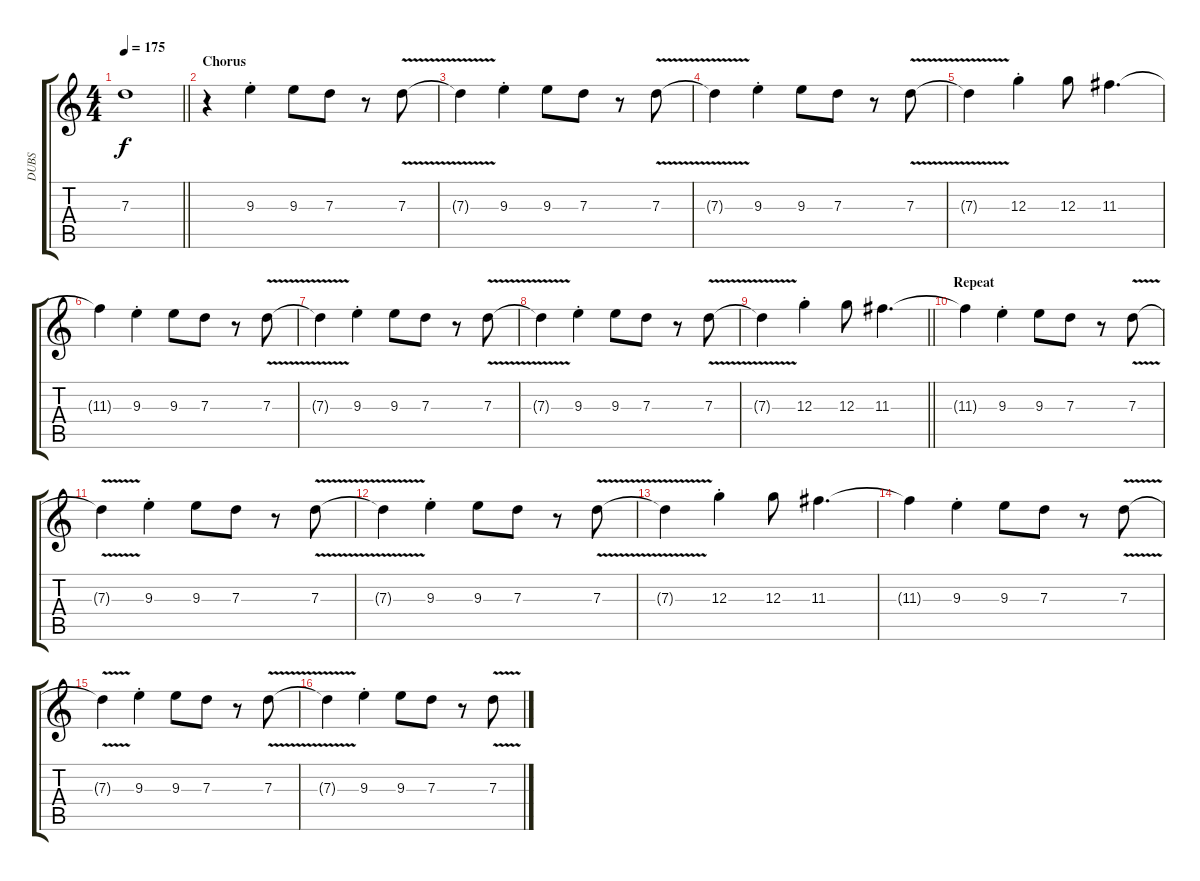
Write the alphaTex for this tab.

\track ("DUBS" "DUBS") {instrument distortionguitar}
\staff {score tabs}
\tuning (E4 B3 G3 D3 A2 D2) {hide}
\ts (4 4)
\tempo 175
\clef g2
\barLineRight lightlight
\ks c
7.3{t}.1{dy f} |
\section ("" "Chorus")
r.4{volume 10} 9.3{st}.4 9.3.8 7.3.8 r.8 7.3{v}.8 |
7.3{t}.4 9.3{st}.4 9.3.8 7.3.8 r.8 7.3{v}.8 |
7.3{t}.4 9.3{st}.4 9.3.8 7.3.8 r.8 7.3{v}.8 |
7.3{t}.4 12.3{st}.4 12.3.8 11.3.4{d} |
11.3{t}.4 9.3{st}.4 9.3.8 7.3.8 r.8 7.3{v}.8 |
7.3{t}.4 9.3{st}.4 9.3.8 7.3.8 r.8 7.3{v}.8 |
7.3{t}.4 9.3{st}.4 9.3.8 7.3.8 r.8 7.3{v}.8 |
\barLineRight lightlight
7.3{t}.4 12.3{st}.4 12.3.8 11.3.4{d} |
\section ("" "Repeat")
11.3{t}.4 9.3{st}.4 9.3.8 7.3.8 r.8 7.3{v}.8 |
7.3{t}.4 9.3{st}.4 9.3.8 7.3.8 r.8 7.3{v}.8 |
7.3{t}.4 9.3{st}.4 9.3.8 7.3.8 r.8 7.3{v}.8 |
7.3{t}.4 12.3{st}.4 12.3.8 11.3.4{d} |
11.3{t}.4 9.3{st}.4 9.3.8 7.3.8 r.8 7.3{v}.8 |
7.3{t}.4 9.3{st}.4 9.3.8 7.3.8 r.8 7.3{v}.8 |
7.3{t}.4 9.3{st}.4 9.3.8 7.3.8 r.8 7.3{v}.8
